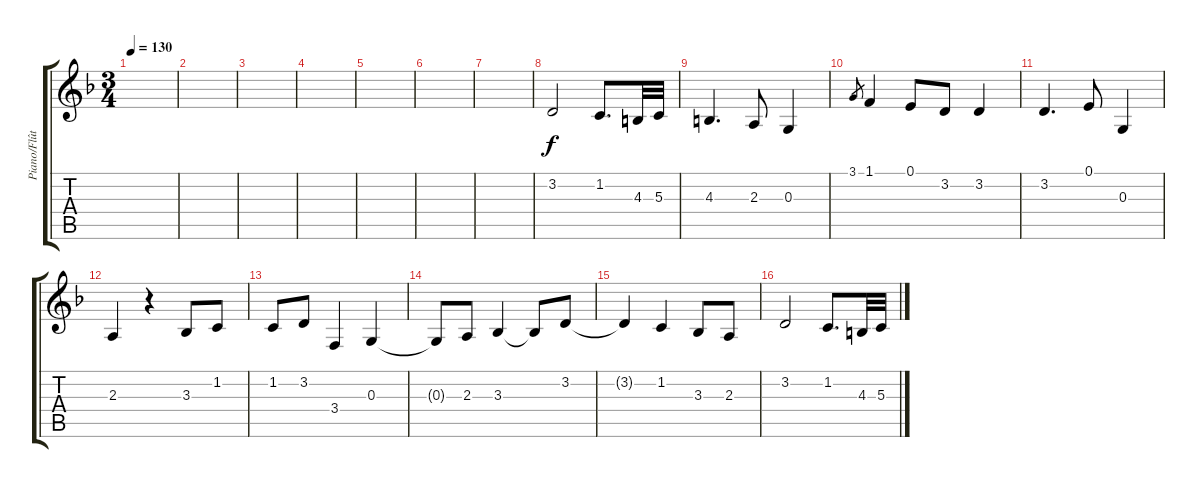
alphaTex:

\track ("Piano/Flûte à bec/Guitare" "Piano/Flût") {instrument acousticgrandpiano}
\staff {score tabs}
\tuning (E4 B3 G3 D3 A2 E2) {hide}
\ts (3 4)
\tempo 130
\clef g2
\ks dminor
|
|
|
|
|
|
|
3.2.2 1.2.8{d} 4.3.32 5.3.32 |
4.3.4{d} 2.3.8 0.3.4 |
3.1.8{gr} 1.1.4 0.1.8 3.2.8 3.2.4 |
3.2.4{d} 0.1.8 0.3.4 |
2.3.4 r.4 3.3.8 1.2.8 |
1.2.8 3.2.8 3.4.4 0.3.4 |
0.3{t}.8 2.3.8 3.3.4 3.3{t}.8 3.2.8 |
3.2{t}.4 1.2.4 3.3.8 2.3.8 |
3.2.2 1.2.8{d} 4.3.32 5.3.32
